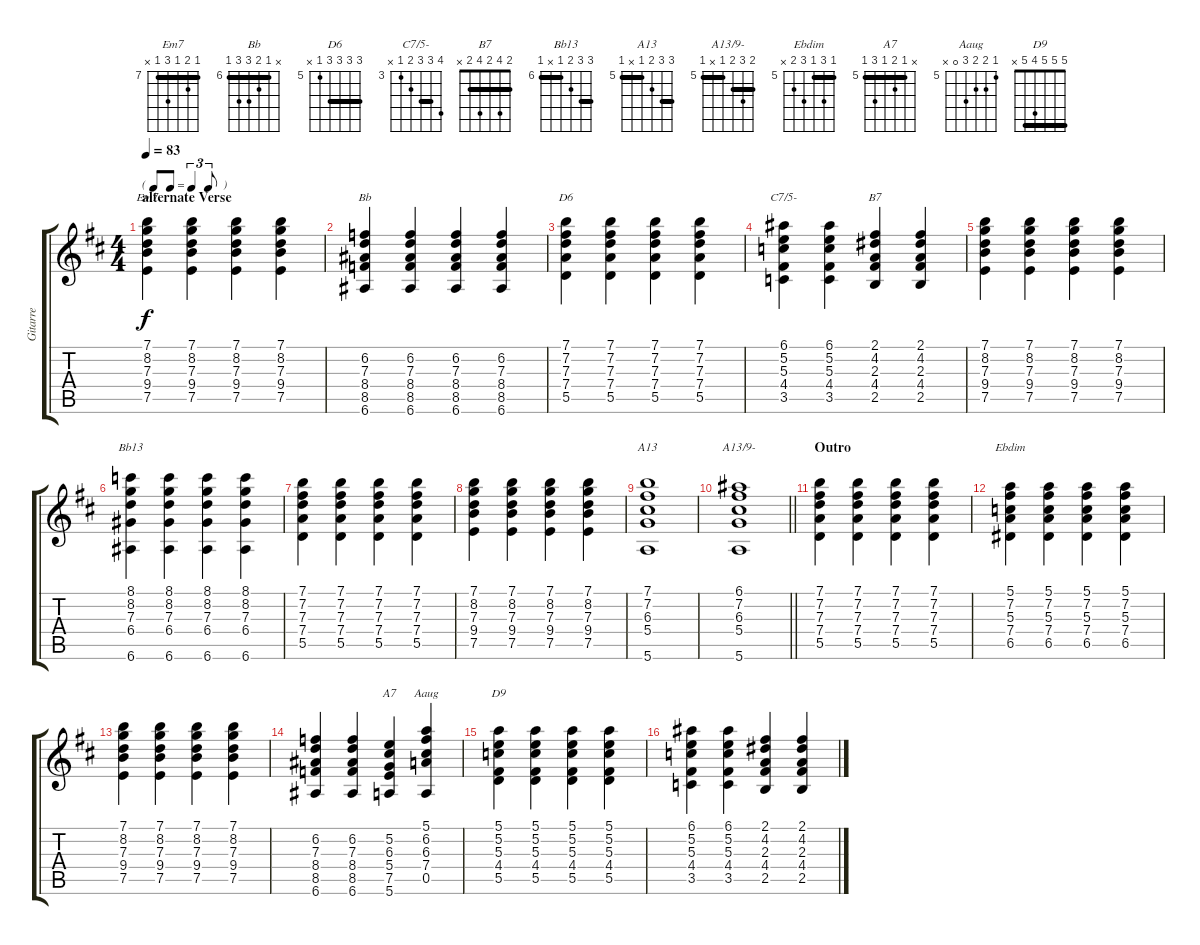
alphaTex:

\track ("Gitarre" "Gitarre") {instrument electricguitarjazz}
\staff {score tabs}
\tuning (E4 B3 G3 D3 A2 E2) {hide}
\chord ("Em7" 7 8 7 9 7 x) {firstfret 7 barre 7}
\chord ("Bb" x 6 7 8 8 6) {firstfret 6 barre 6}
\chord ("D6" 7 7 7 7 5 x) {firstfret 5 barre 7}
\chord ("C7/5-" 6 5 5 4 3 x) {firstfret 3 barre 5}
\chord ("B7" 2 4 2 4 2 x) {barre 2}
\chord ("Bb13" 8 8 7 6 x 6) {firstfret 6 barre (6 8)}
\chord ("A13" 7 7 6 5 x 5) {firstfret 5 barre (5 7)}
\chord ("A13/9-" 6 7 6 5 x 5) {firstfret 5 barre (5 6)}
\chord ("Ebdim" 5 7 5 7 6 x) {firstfret 5 barre 5}
\chord ("A7" x 5 6 5 7 5) {firstfret 5 barre 5}
\chord ("Aaug" 5 6 6 7 0 x) {firstfret 5}
\chord ("D9" 5 5 5 4 5 x) {barre 5}
\ts (4 4)
\tf triplet8th
\section ("" "alternate Verse")
\tempo 83
\clef g2
\ks d
(7.1 8.2 7.3 9.4 7.5).4{ch "Em7" dy f} (7.1 8.2 7.3 9.4 7.5).4 (7.1 8.2 7.3 9.4 7.5).4 (7.1 8.2 7.3 9.4 7.5).4 |
(6.2 7.3 8.4 8.5 6.6).4{ch "Bb"} (6.2 7.3 8.4 8.5 6.6).4 (6.2 7.3 8.4 8.5 6.6).4 (6.2 7.3 8.4 8.5 6.6).4 |
(7.1 7.2 7.3 7.4 5.5).4{ch "D6"} (7.1 7.2 7.3 7.4 5.5).4 (7.1 7.2 7.3 7.4 5.5).4 (7.1 7.2 7.3 7.4 5.5).4 |
(6.1 5.2 5.3 4.4 3.5).4{ch "C7/5-"} (6.1 5.2 5.3 4.4 3.5).4 (2.1 4.2 2.3 4.4 2.5).4{ch "B7"} (2.1 4.2 2.3 4.4 2.5).4 |
(7.1 8.2 7.3 9.4 7.5).4 (7.1 8.2 7.3 9.4 7.5).4 (7.1 8.2 7.3 9.4 7.5).4 (7.1 8.2 7.3 9.4 7.5).4 |
(8.1 8.2 7.3 6.4 6.6).4{ch "Bb13"} (8.1 8.2 7.3 6.4 6.6).4 (8.1 8.2 7.3 6.4 6.6).4 (8.1 8.2 7.3 6.4 6.6).4 |
(7.1 7.2 7.3 7.4 5.5).4 (7.1 7.2 7.3 7.4 5.5).4 (7.1 7.2 7.3 7.4 5.5).4 (7.1 7.2 7.3 7.4 5.5).4 |
(7.1 8.2 7.3 9.4 7.5).4 (7.1 8.2 7.3 9.4 7.5).4 (7.1 8.2 7.3 9.4 7.5).4 (7.1 8.2 7.3 9.4 7.5).4 |
(7.1 7.2 6.3 5.4 5.6).1{ch "A13"} |
\barLineRight lightlight
(6.1 7.2 6.3 5.4 5.6).1{ch "A13/9-"} |
\section ("" "Outro")
(7.1 7.2 7.3 7.4 5.5).4 (7.1 7.2 7.3 7.4 5.5).4 (7.1 7.2 7.3 7.4 5.5).4 (7.1 7.2 7.3 7.4 5.5).4 |
(5.1 7.2 5.3 7.4 6.5).4{ch "Ebdim"} (5.1 7.2 5.3 7.4 6.5).4 (5.1 7.2 5.3 7.4 6.5).4 (5.1 7.2 5.3 7.4 6.5).4 |
(7.1 8.2 7.3 9.4 7.5).4 (7.1 8.2 7.3 9.4 7.5).4 (7.1 8.2 7.3 9.4 7.5).4 (7.1 8.2 7.3 9.4 7.5).4 |
(6.2 7.3 8.4 8.5 6.6).4 (6.2 7.3 8.4 8.5 6.6).4 (5.2 6.3 5.4 7.5 5.6).4{ch "A7"} (5.1 6.2 6.3 7.4 0.5).4{ch "Aaug"} |
(5.1 5.2 5.3 4.4 5.5).4{ch "D9"} (5.1 5.2 5.3 4.4 5.5).4 (5.1 5.2 5.3 4.4 5.5).4 (5.1 5.2 5.3 4.4 5.5).4 |
(6.1 5.2 5.3 4.4 3.5).4 (6.1 5.2 5.3 4.4 3.5).4 (2.1 4.2 2.3 4.4 2.5).4 (2.1 4.2 2.3 4.4 2.5).4
